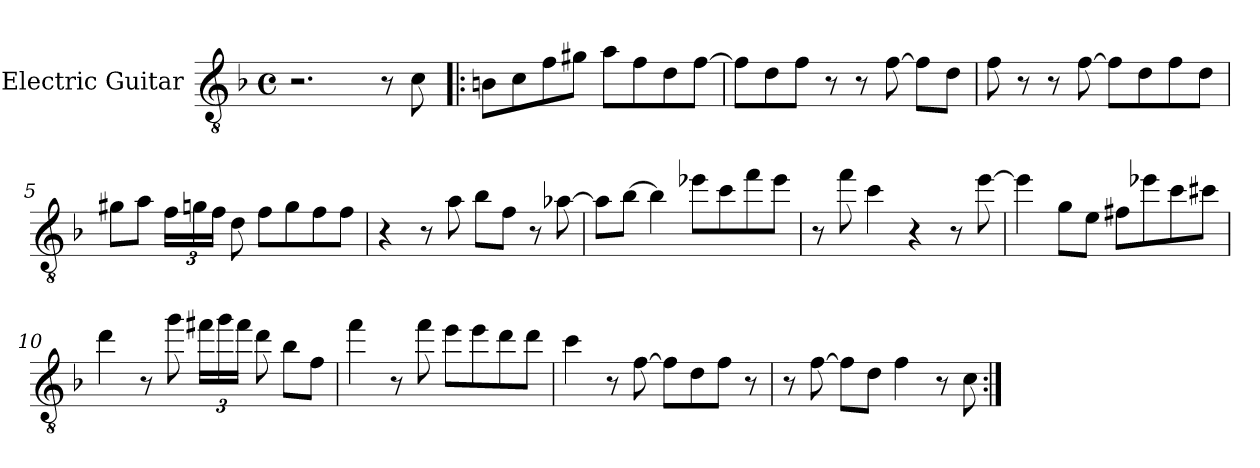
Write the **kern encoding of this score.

**kern
*part1
*staff1
*I"Electric Guitar
*I'Elec Gtr
*clefGv2
*k[b-]
*F:
*M4/4
*met(c)
=1
2.r
8r
8c\
=2!|:
8Bn\L
8c\
8f\
8g#X\J
8a\L
8f\
8d\
[8f\J
=3
8f\L]
8d\
8f\J
8r
8r
[8f\
8f\L]
8d\J
=4
8f\
8r
8r
[8f\
8f\L]
8d\
8f\
8d\J
=5
8g#X\L
8a\J
*Xbrackettup
24f\LL
24gn\
24f\JJ
8d\
8f\L
8g\
8f\
8f\J
!!LO:LB:g=z
=6
4r
8r
8a\
8b-\L
8f\J
8r
[8a-X\
=7
8a-\L]
[8b-\J
4b-\]
8ee-X\L
8cc\
8ff\
8ee-\J
=8
8r
8ff\
4cc\
4r
8r
[8ee\
=9
4ee\]
8g\L
8e\J
8f#X\L
8ee-X\
8cc\
8cc#X\J
!!LO:LB:g=z
=10
4dd\
8r
8gg\
24ff#X\LL
24gg\
24ff#\JJ
8dd\
8b-\L
8f\J
=11
4ff\
8r
8ff\
8ee\L
8ee\
8dd\
8dd\J
=12
4cc\
8r
[8f\
8f\L]
8d\
8f\J
8r
=13
8r
[8f\
8f\L]
8d\J
4f\
8r
8c\
=:|!
*-
